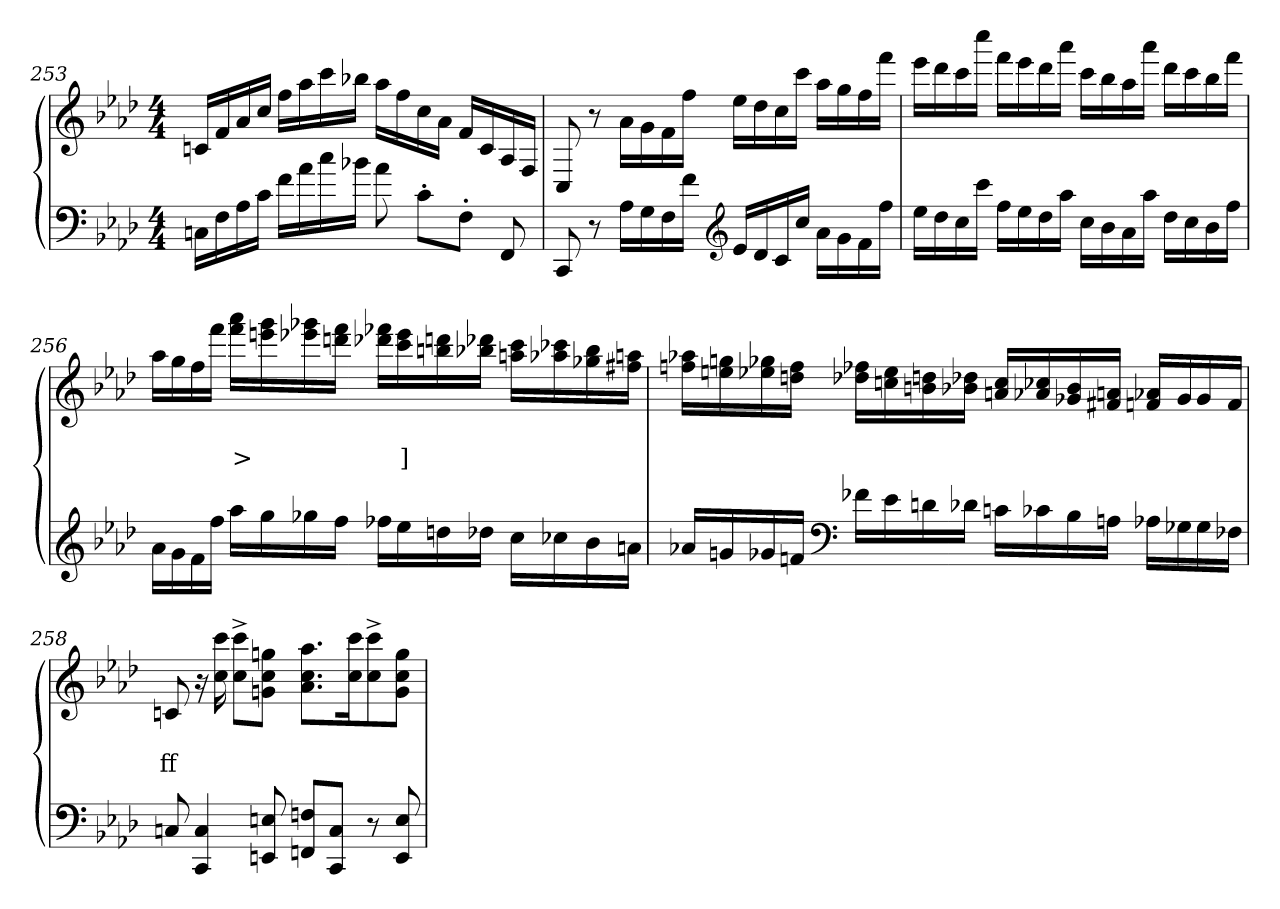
**kern	**kern	**text	**text
*part2	*part1	*part1	*part1
*staff2	*staff1	*staff1	*staff1
*clefF4	*clefG2	*	*
*k[b-e-a-d-]	*k[b-e-a-d-]	*	*
*M4/4	*M4/4	*	*
=253	=253	=253	=253
16CnLL	16cnLL	.	.
16F	16f	.	.
16A-	16a-	.	.
16cJJ	16ccJJ	.	.
16fLL	16ffLL	.	.
16a-	16aa-	.	.
16cc	16ccc	.	.
16b-XJJ	16bb-XJJ	.	.
8a-	16aa-LL	.	.
.	16ff	.	.
8c'>L	16cc	.	.
.	16a-JJ	.	.
8F'>J	16fLL	.	.
.	16c	.	.
8FF	16A-	.	.
.	16FJJ	.	.
=254	=254	=254	=254
8CC	8C	.	.
8r	8r	.	.
16A-LL	16a-LL	.	.
16G	16g	.	.
16F	16f	.	.
16fJJ	16ffJJ	.	.
*clefG2	*	*	*
16e-LL	16ee-LL	.	.
16d-	16dd-	.	.
16c	16cc	.	.
16ccJJ	16cccJJ	.	.
16a-LL	16aa-LL	.	.
16g	16gg	.	.
16f	16ff	.	.
16ffJJ	16fffJJ	.	.
=255	=255	=255	=255
16ee-LL	16eee-LL	.	.
16dd-	16ddd-	.	.
16cc	16ccc	.	.
16cccJJ	16ccccJJ	.	.
16ffLL	16fffLL	.	.
16ee-	16eee-	.	.
16dd-	16ddd-	.	.
16aa-JJ	16aaa-JJ	.	.
16ccLL	16cccLL	.	.
16b-	16bb-	.	.
16a-	16aa-	.	.
16aa-JJ	16aaa-JJ	.	.
16dd-LL	16ddd-LL	.	.
16cc	16ccc	.	.
16b-	16bb-	.	.
16ffJJ	16fffJJ	.	.
=256	=256	=256	=256
16a-LL	16aa-LL	.	.
16g	16gg	.	.
16f	16ff	.	.
16ffJJ	16fffJJ	.	.
16aa-LL	16aaa- 16fffLL	.	>
16gg	16ggg 16eeen	.	.
16gg-X	16ggg-X 16eee-X	.	.
16ffJJ	16fff 16dddnJJ	.	.
16ff-XLL	16fff-X 16ddd-XLL	.	.
16ee-	16eee- 16ccc	.	]
16ddn	16dddn 16bbn	.	.
16dd-XJJ	16ddd-X 16bb-XJJ	.	.
16ccLL	16ccc 16aanLL	.	.
16cc-X	16ccc-X 16aa-X	.	.
16b-	16bb- 16gg-	.	.
16anJJ	16aan 16ff#XJJ	.	.
=257	=257	=257	=257
16a-XLL	16aa-X 16ffnLL	.	.
16gn	16ggn 16een	.	.
16g-X	16gg-X 16ee-X	.	.
16fnJJ	16ff 16ddnJJ	.	.
*clefF4	*	*	*
16f-XLL	16ff-X 16dd-XLL	.	.
16e-	16ee- 16ccn	.	.
16dn	16ddn 16bn	.	.
16d-XJJ	16dd-X 16b-XJJ	.	.
16cnLL	16cc 16anLL	.	.
16c-X	16cc-X 16a-X	.	.
16B-	16b- 16g-	.	.
16AnJJ	16an 16f#XJJ	.	.
16A-XLL	16a-X 16fnLL	.	.
16G-	16g-	.	.
16G-	16g-	.	.
16F-JJ	16fJJ	.	.
=258	=258	=258	=258
8Cn	8cn	.	ff
4C 4CC	16r	.	.
.	16ccc 16cc	.	.
.	8ccc^> 8cc^>L	.	.
8En 8EEn	8ggn 8cc 8gnJ	.	.
8Fn 8FFnL	8.aa- 8.cc 8.a-L	.	.
8C 8CCJ	.	.	.
.	16ccc 16cc	.	.
8r	8ccc^> 8cc^>	.	.
8E 8EE	8gg 8cc 8gJ	.	.
=	=	=	=
*-	*-	*-	*-
